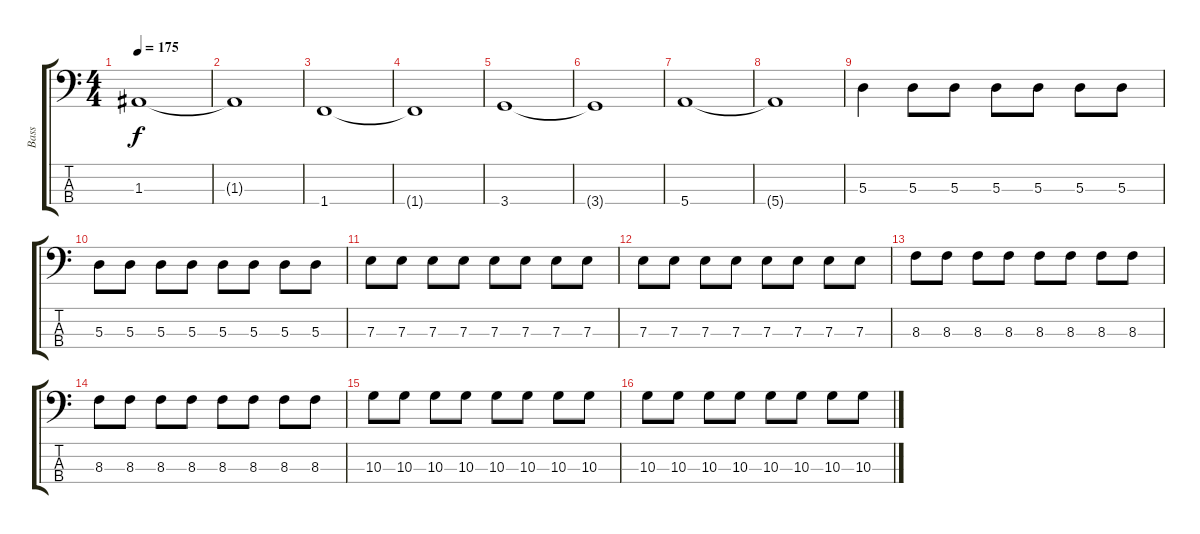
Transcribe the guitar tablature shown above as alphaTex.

\track ("Bass" "Bass") {instrument electricbasspick}
\staff {score tabs}
\tuning (G2 D2 A1 E1) {hide}
\ts (4 4)
\tempo 175
\clef f4
\ks c
1.3.1{dy f} |
1.3{t}.1 |
1.4.1 |
1.4{t}.1 |
3.4.1 |
3.4{t}.1 |
5.4.1 |
5.4{t}.1 |
5.3.4 5.3.8 5.3.8 5.3.8 5.3.8 5.3.8 5.3.8 |
5.3.8 5.3.8 5.3.8 5.3.8 5.3.8 5.3.8 5.3.8 5.3.8 |
7.3.8 7.3.8 7.3.8 7.3.8 7.3.8 7.3.8 7.3.8 7.3.8 |
7.3.8 7.3.8 7.3.8 7.3.8 7.3.8 7.3.8 7.3.8 7.3.8 |
8.3.8 8.3.8 8.3.8 8.3.8 8.3.8 8.3.8 8.3.8 8.3.8 |
8.3.8 8.3.8 8.3.8 8.3.8 8.3.8 8.3.8 8.3.8 8.3.8 |
10.3.8 10.3.8 10.3.8 10.3.8 10.3.8 10.3.8 10.3.8 10.3.8 |
10.3.8 10.3.8 10.3.8 10.3.8 10.3.8 10.3.8 10.3.8 10.3.8
